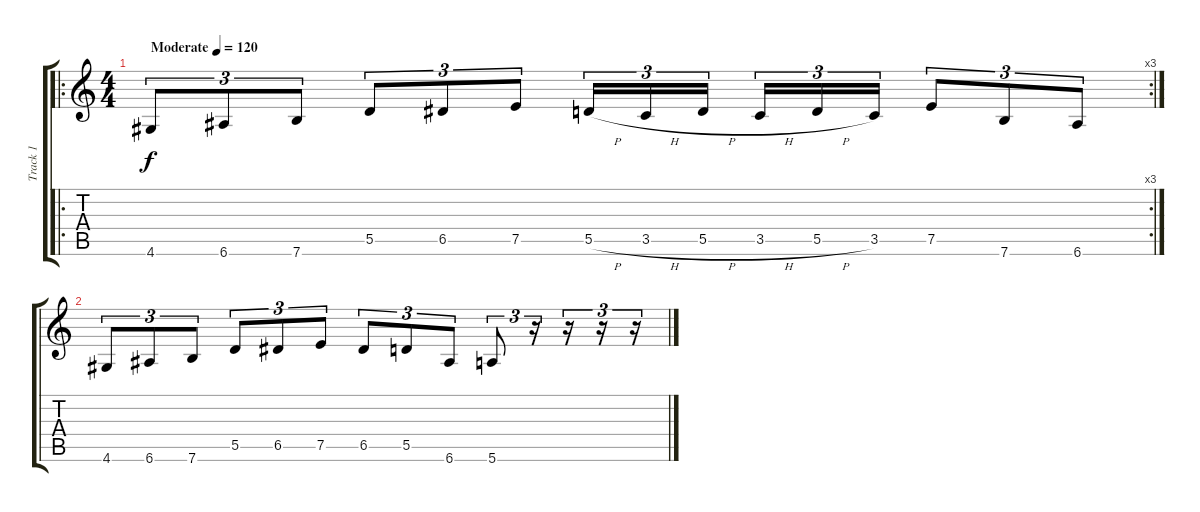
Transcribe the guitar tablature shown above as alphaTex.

\track ("Track 1" "Track 1") {instrument distortionguitar}
\staff {score tabs}
\tuning (E4 B3 G3 D3 A2 E2) {hide}
\ro
\rc 3
\ts (4 4)
\tempo (120 "Moderate")
\clef g2
\ks c
4.6.8{tu (3 2) dy f instrument distortionguitar} 6.6.8{tu (3 2)} 7.6.8{tu (3 2)} 5.5.8{tu (3 2)} 6.5.8{tu (3 2)} 7.5.8{tu (3 2)} 5.5{h}.16{tu (3 2)} 3.5{h}.16{tu (3 2)} 5.5{h}.16{tu (3 2) beam splitsecondary} 3.5{h}.16{tu (3 2)} 5.5{h}.16{tu (3 2)} 3.5.16{tu (3 2)} 7.5.8{tu (3 2)} 7.6.8{tu (3 2)} 6.6.8{tu (3 2)} |
4.6.8{tu (3 2)} 6.6.8{tu (3 2)} 7.6.8{tu (3 2)} 5.5.8{tu (3 2)} 6.5.8{tu (3 2)} 7.5.8{tu (3 2)} 6.5.8{tu (3 2)} 5.5.8{tu (3 2)} 6.6.8{tu (3 2)} 5.6.8{tu (3 2)} r.16{tu (3 2)} r.16{tu (3 2)} r.16{tu (3 2)} r.16{tu (3 2)}
